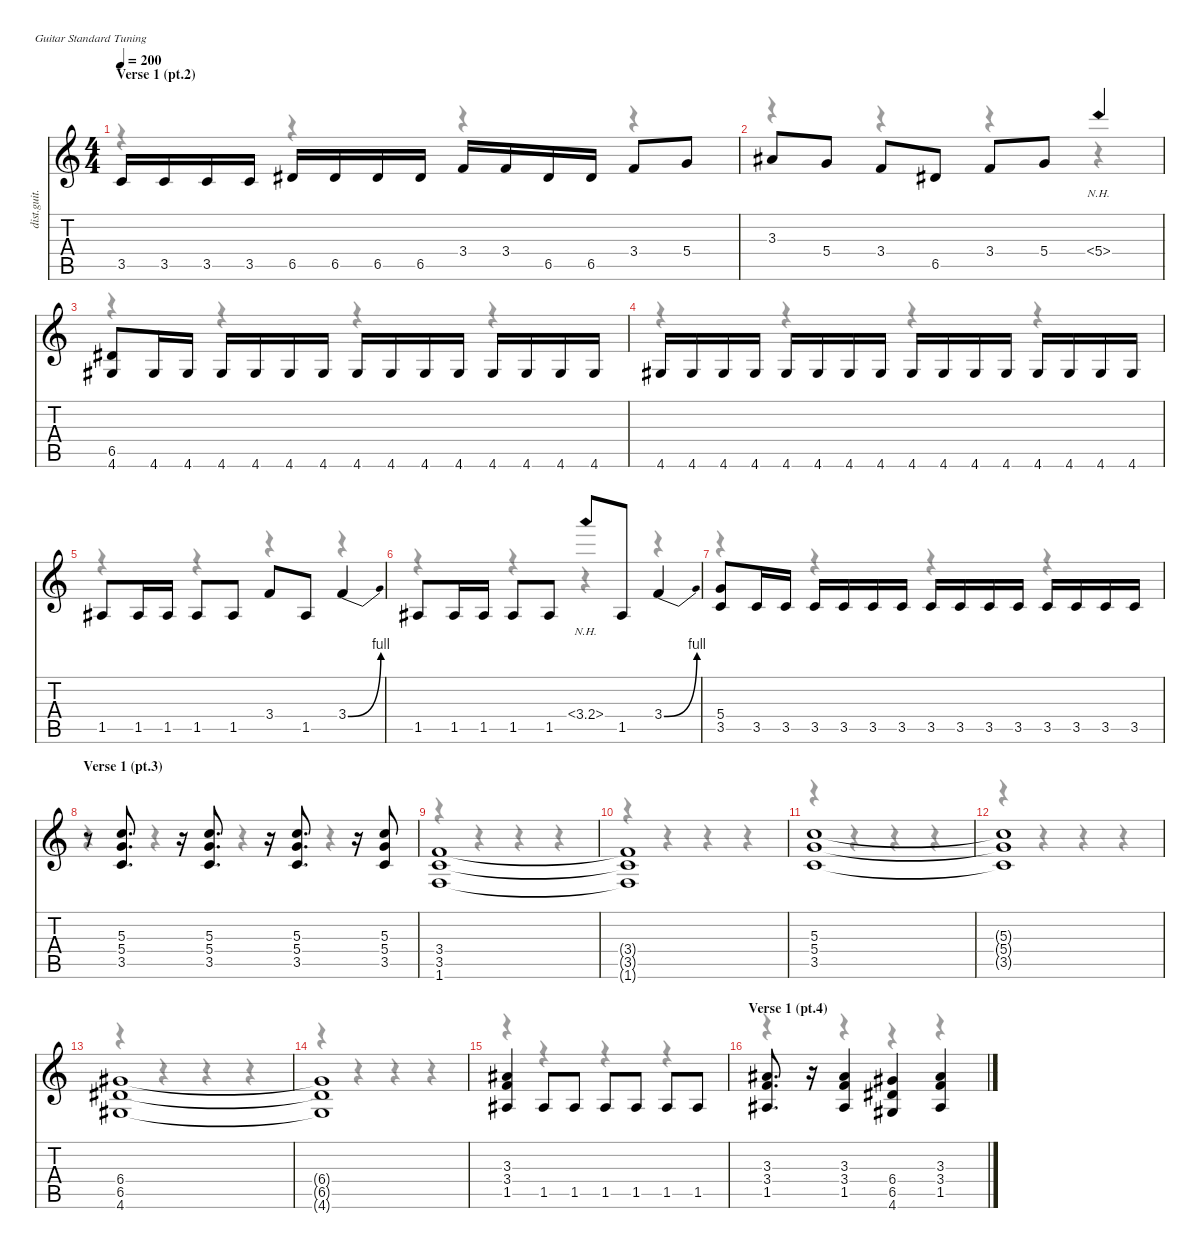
\defaultSystemsLayout 4
\hideDynamics
\bracketExtendMode nobrackets
\otherSystemsTrackNameOrientation horizontal
\track ("Sam Totman (Rythm Guitar)" "dist.guit.") {instrument distortionguitar}
\staff {score tabs}
\tuning (E4 B3 G3 D3 A2 E2)
\voice
\ts (4 4)
\section ("" "Verse 1 (pt.2)")
\tempo 200
\clef g2
\ks c
3.5.16{dy f} 3.5.16 3.5.16 3.5.16 6.5{acc #}.16 6.5{acc #}.16 6.5{acc #}.16 6.5{acc #}.16 3.4.16 3.4.16 6.5{acc #}.16 6.5{acc #}.16 3.4.8 5.4.8 |
3.3{acc #}.8 5.4.8 3.4.8 6.5{acc #}.8 3.4.8 5.4.8 5.4{nh}.4 |
(6.5{acc #} 4.6{acc #}).8 4.6{acc #}.16 4.6{acc #}.16 4.6{acc #}.16 4.6{acc #}.16 4.6{acc #}.16 4.6{acc #}.16 4.6{acc #}.16 4.6{acc #}.16 4.6{acc #}.16 4.6{acc #}.16 4.6{acc #}.16 4.6{acc #}.16 4.6{acc #}.16 4.6{acc #}.16 |
4.6{acc #}.16 4.6{acc #}.16 4.6{acc #}.16 4.6{acc #}.16 4.6{acc #}.16 4.6{acc #}.16 4.6{acc #}.16 4.6{acc #}.16 4.6{acc #}.16 4.6{acc #}.16 4.6{acc #}.16 4.6{acc #}.16 4.6{acc #}.16 4.6{acc #}.16 4.6{acc #}.16 4.6{acc #}.16 |
1.5{acc #}.8 1.5{acc #}.16 1.5{acc #}.16 1.5{acc #}.8 1.5{acc #}.8 3.4.8 1.5{acc #}.8 3.4{be (bend 0 0 30 4)}.4 |
1.5{acc #}.8 1.5{acc #}.16 1.5{acc #}.16 1.5{acc #}.8 1.5{acc #}.8 3.4{nh}.8 1.5{acc #}.8 3.4{be (bend 0 0 30 4)}.4 |
(5.4 3.5).8 3.5.16 3.5.16 3.5.16 3.5.16 3.5.16 3.5.16 3.5.16 3.5.16 3.5.16 3.5.16 3.5.16 3.5.16 3.5.16 3.5.16 |
\section ("" "Verse 1 (pt.3)")
r.8 (5.3 5.4 3.5).8{d} r.16 (5.3 5.4 3.5).8{d} r.16 (5.3 5.4 3.5).8{d} r.16 (5.3 5.4 3.5).8 |
(3.4 3.5 1.6).1 |
(3.4{t} 3.5{t} 1.6{t}).1 |
(5.3 5.4 3.5).1 |
(5.3{t} 5.4{t} 3.5{t}).1 |
(6.4{acc #} 6.5{acc #} 4.6{acc #}).1 |
(6.4{t acc #} 6.5{t acc #} 4.6{t acc #}).1 |
(3.3{acc #} 3.4 1.5{acc #}).4 1.5{acc #}.8 1.5{acc #}.8 1.5{acc #}.8 1.5{acc #}.8 1.5{acc #}.8 1.5{acc #}.8 |
\section ("" "Verse 1 (pt.4)")
(3.3{acc #} 3.4 1.5{acc #}).8{d} r.16 (3.3{acc #} 3.4 1.5{acc #}).4 (6.4{acc #} 6.5{acc #} 4.6{acc #}).4 (3.3{acc #} 3.4 1.5{acc #}).4
\voice
\clef g2
\ottava regular
\simile none
\ks c
r.4{dy mf} r.4 r.4 r.4 |
r.4 r.4 r.4 r.4 |
r.4 r.4 r.4 r.4 |
r.4 r.4 r.4 r.4 |
r.4 r.4 r.4 r.4 |
r.4 r.4 r.4 r.4 |
r.4 r.4 r.4 r.4 |
r.4 r.4 r.4 r.4 |
r.4 r.4 r.4 r.4 |
r.4 r.4 r.4 r.4 |
r.4 r.4 r.4 r.4 |
r.4 r.4 r.4 r.4 |
r.4 r.4 r.4 r.4 |
r.4 r.4 r.4 r.4 |
r.4 r.4 r.4 r.4 |
r.4 r.4 r.4 r.4
